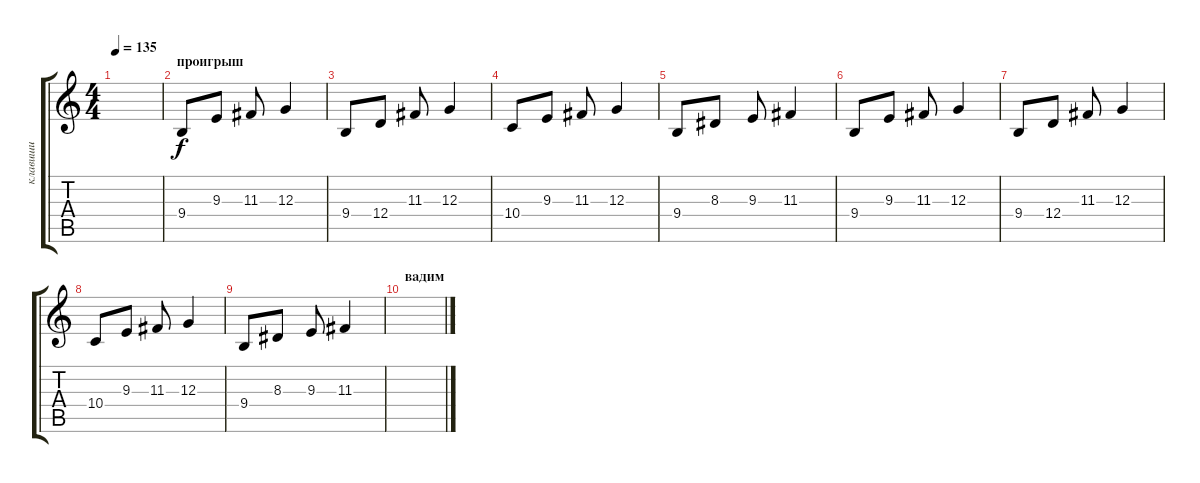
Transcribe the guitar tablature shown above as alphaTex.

\track ("клавиши" "клавиши") {instrument koto}
\staff {score tabs}
\tuning (E4 B3 G3 D3 A2 E2) {hide}
\ts (4 4)
\tempo 135
\clef g2
\ks c
|
\section ("" "проигрыш")
9.4.8 9.3.8 11.3.8 12.3.4 |
9.4.8 12.4.8 11.3.8 12.3.4 |
10.4.8 9.3.8 11.3.8 12.3.4 |
9.4.8 8.3.8 9.3.8 11.3.4 |
9.4.8 9.3.8 11.3.8 12.3.4 |
9.4.8 12.4.8 11.3.8 12.3.4 |
10.4.8 9.3.8 11.3.8 12.3.4 |
9.4.8 8.3.8 9.3.8 11.3.4 |
\section ("" "вадим")
